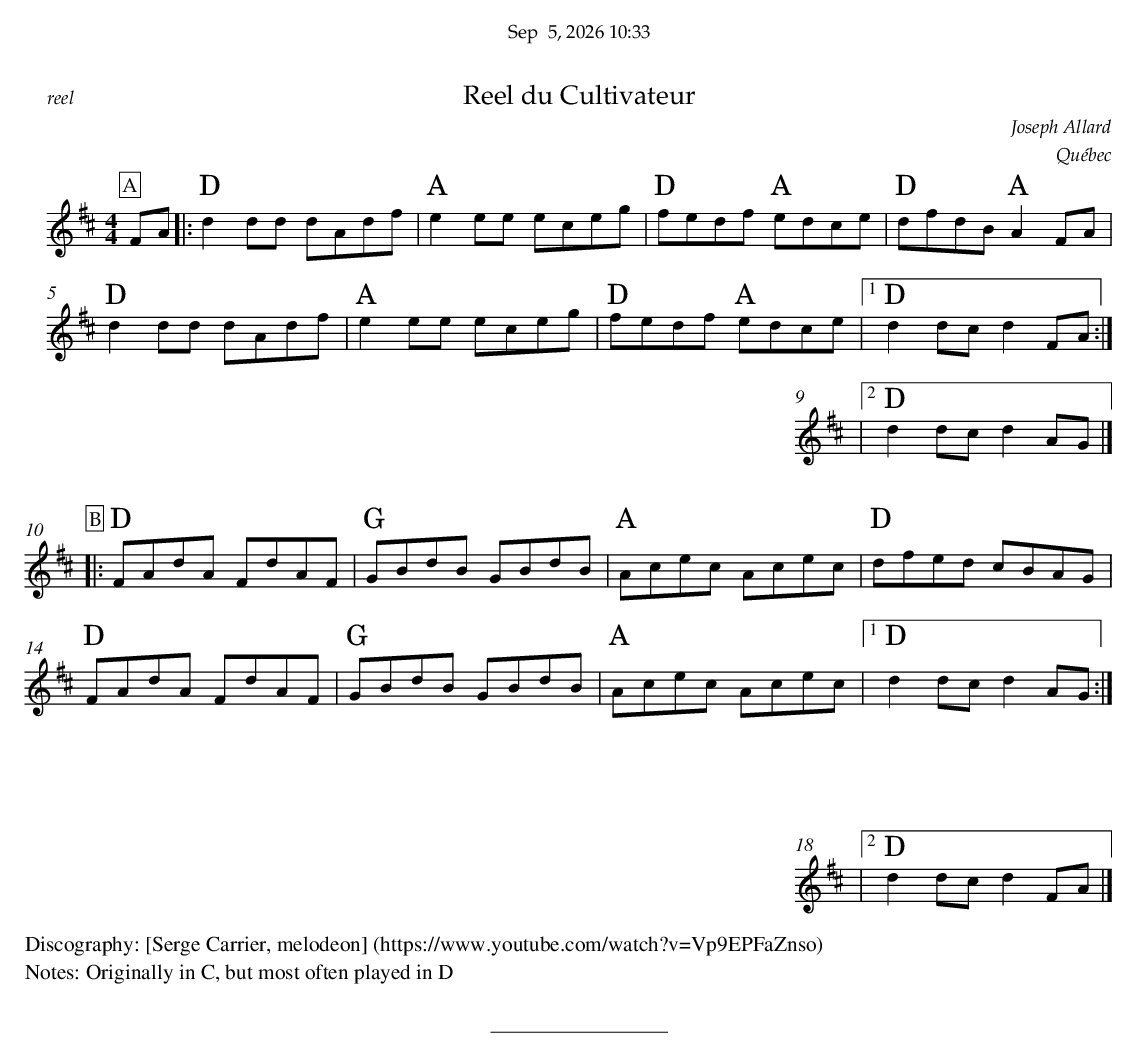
X:1
T:Reel du Cultivateur
C:Joseph Allard
O:Québec
M:4/4
L:1/8
K:Dmaj
P:A
FA |: "D" d2dd dAdf | "A" e2ee eceg | "D" fedf "A"edce | "D" dfdB "A" A2FA |
"D" d2dd dAdf | "A" e2ee eceg | "D" fedf "A"edce |1"D" d2dc d2 FA:|
|2 "D" d2dc d2 AG |]
%%vskip 0.5cm
P:B
|: "D" FAdA FdAF | "G" GBdB GBdB | "A" Acec Acec | "D" dfed cBAG |
"D" FAdA FdAF | "G" GBdB GBdB | "A" Acec Acec |1"D" d2dc d2 AG:|
|
|2"D" d2dc d2 FA |]
